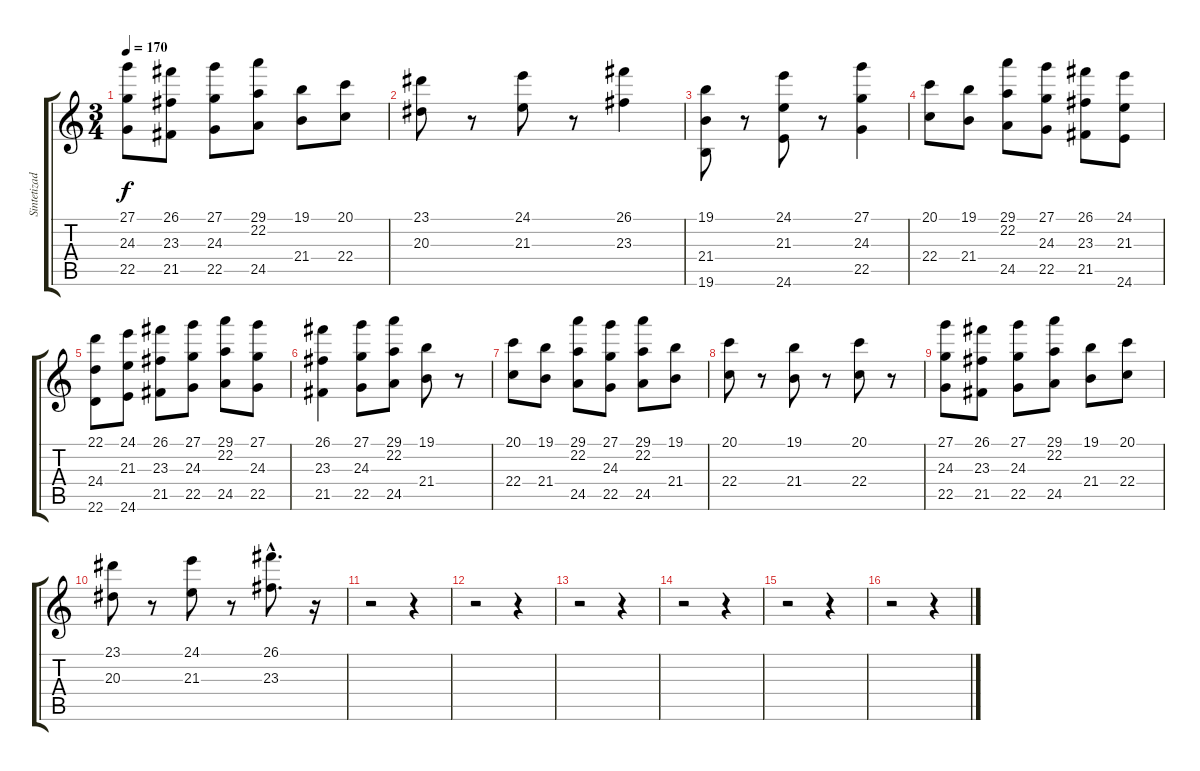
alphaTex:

\track ("Sintetizador" "Sintetizad") {instrument viola}
\staff {score tabs}
\tuning (E4 B3 G3 D3 A2 E2) {hide}
\ts (3 4)
\tempo 170
\clef g2
\ks c
(27.1 24.3 22.5).8{dy f} (26.1 23.3 21.5).8 (27.1 24.3 22.5).8 (29.1 22.2 24.5).8 (19.1 21.4).8 (20.1 22.4).8 |
(23.1 20.3).8 r.8 (24.1 21.3).8 r.8 (26.1 23.3).4 |
(19.1 21.4 19.6).8 r.8 (24.1 21.3 24.6).8 r.8 (27.1 24.3 22.5).4 |
(20.1 22.4).8 (19.1 21.4).8 (29.1 22.2 24.5).8 (27.1 24.3 22.5).8 (26.1 23.3 21.5).8 (24.1 21.3 24.6).8 |
(22.1 24.4 22.6).8 (24.1 21.3 24.6).8 (26.1 23.3 21.5).8 (27.1 24.3 22.5).8 (29.1 22.2 24.5).8 (27.1 24.3 22.5).8 |
(26.1 23.3 21.5).4 (27.1 24.3 22.5).8 (29.1 22.2 24.5).8 (19.1 21.4).8 r.8 |
(20.1 22.4).8 (19.1 21.4).8 (29.1 22.2 24.5).8 (27.1 24.3 22.5).8 (29.1 22.2 24.5).8 (19.1 21.4).8 |
(20.1 22.4).8 r.8 (19.1 21.4).8 r.8 (20.1 22.4).8 r.8 |
(27.1 24.3 22.5).8 (26.1 23.3 21.5).8 (27.1 24.3 22.5).8 (29.1 22.2 24.5).8 (19.1 21.4).8 (20.1 22.4).8 |
(23.1 20.3).8 r.8 (24.1 21.3).8 r.8 (26.1{hac} 23.3{hac}).8{d} r.16 |
r.2 r.4 |
r.2 r.4 |
r.2 r.4 |
r.2 r.4 |
r.2 r.4 |
r.2 r.4
